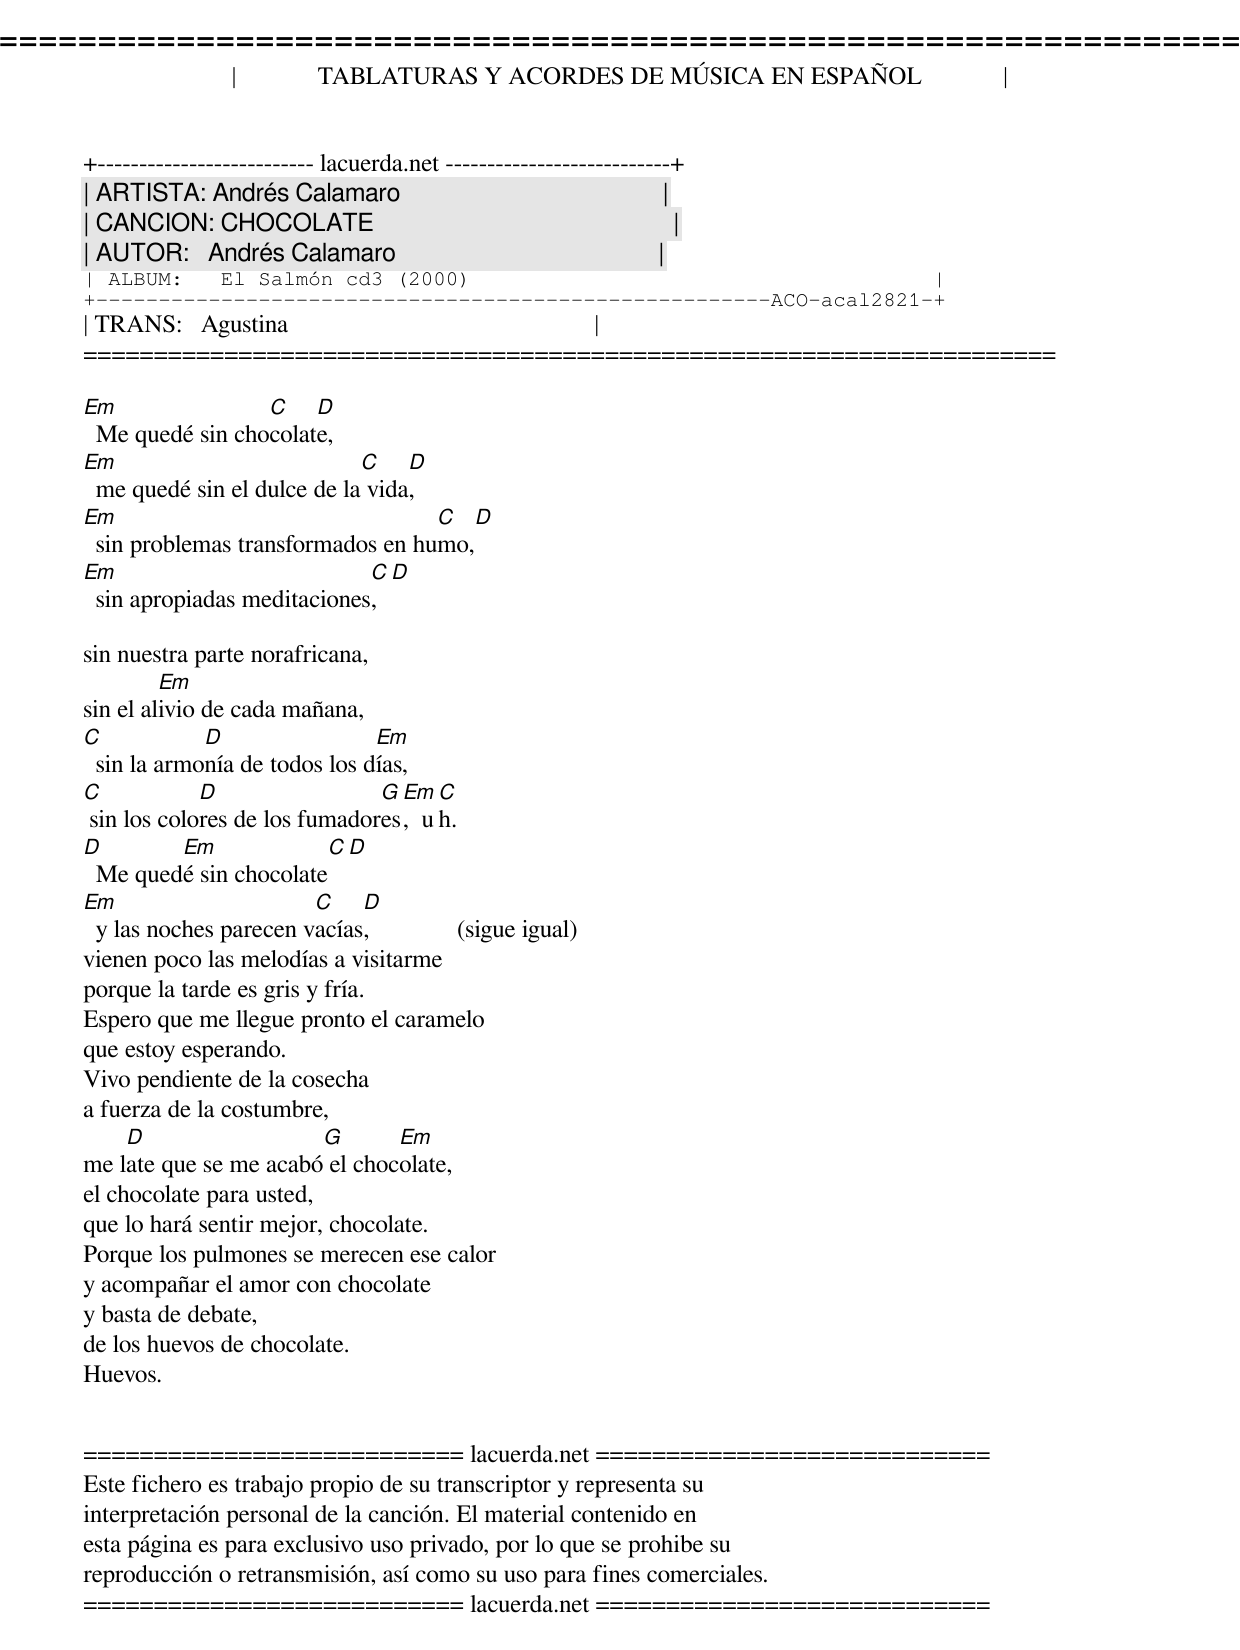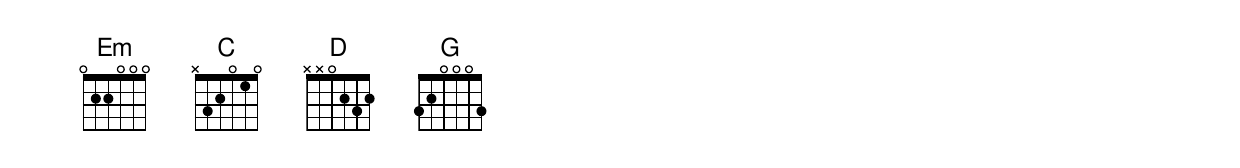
=====================================================================
|             TABLATURAS Y ACORDES DE MÚSICA EN ESPAÑOL             |
+-------------------------- lacuerda.net ---------------------------+
| ARTISTA: Andrés Calamaro                                          |
| CANCION: CHOCOLATE                                                |
| AUTOR:   Andrés Calamaro                                          |
| ALBUM:   El Salmón cd3 (2000)                                     |
+------------------------------------------------------ACO-acal2821-+
| TRANS:   Agustina                                                 |
=====================================================================

Em                C    D
  Me quedé sin chocolate,
Em                           C    D
  me quedé sin el dulce de la vida,
Em                                 C    D
  sin problemas transformados en humo,
Em                           C    D
  sin apropiadas meditaciones,

sin nuestra parte norafricana,
         Em
sin el alivio de cada mañana,
C            D                 Em
  sin la armonía de todos los días,
C            D                 G Em  C
 sin los colores de los fumadores,  uh.
D        Em               C    D
  Me quedé sin chocolate
Em                      C    D
  y las noches parecen vacías,              (sigue igual)
vienen poco las melodías a visitarme
porque la tarde es gris y fría.
Espero que me llegue pronto el caramelo
que estoy esperando.
Vivo pendiente de la cosecha
a fuerza de la costumbre,
    D                  G       Em
me late que se me acabó el chocolate,
el chocolate para usted,
que lo hará sentir mejor, chocolate.
Porque los pulmones se merecen ese calor
y acompañar el amor con chocolate
y basta de debate,
de los huevos de chocolate.
Huevos.


=========================== lacuerda.net ============================
Este fichero es trabajo propio de su transcriptor y representa su
interpretación personal de la canción. El material contenido en
esta página es para exclusivo uso privado, por lo que se prohibe su
reproducción o retransmisión, así como su uso para fines comerciales.
=========================== lacuerda.net ============================
